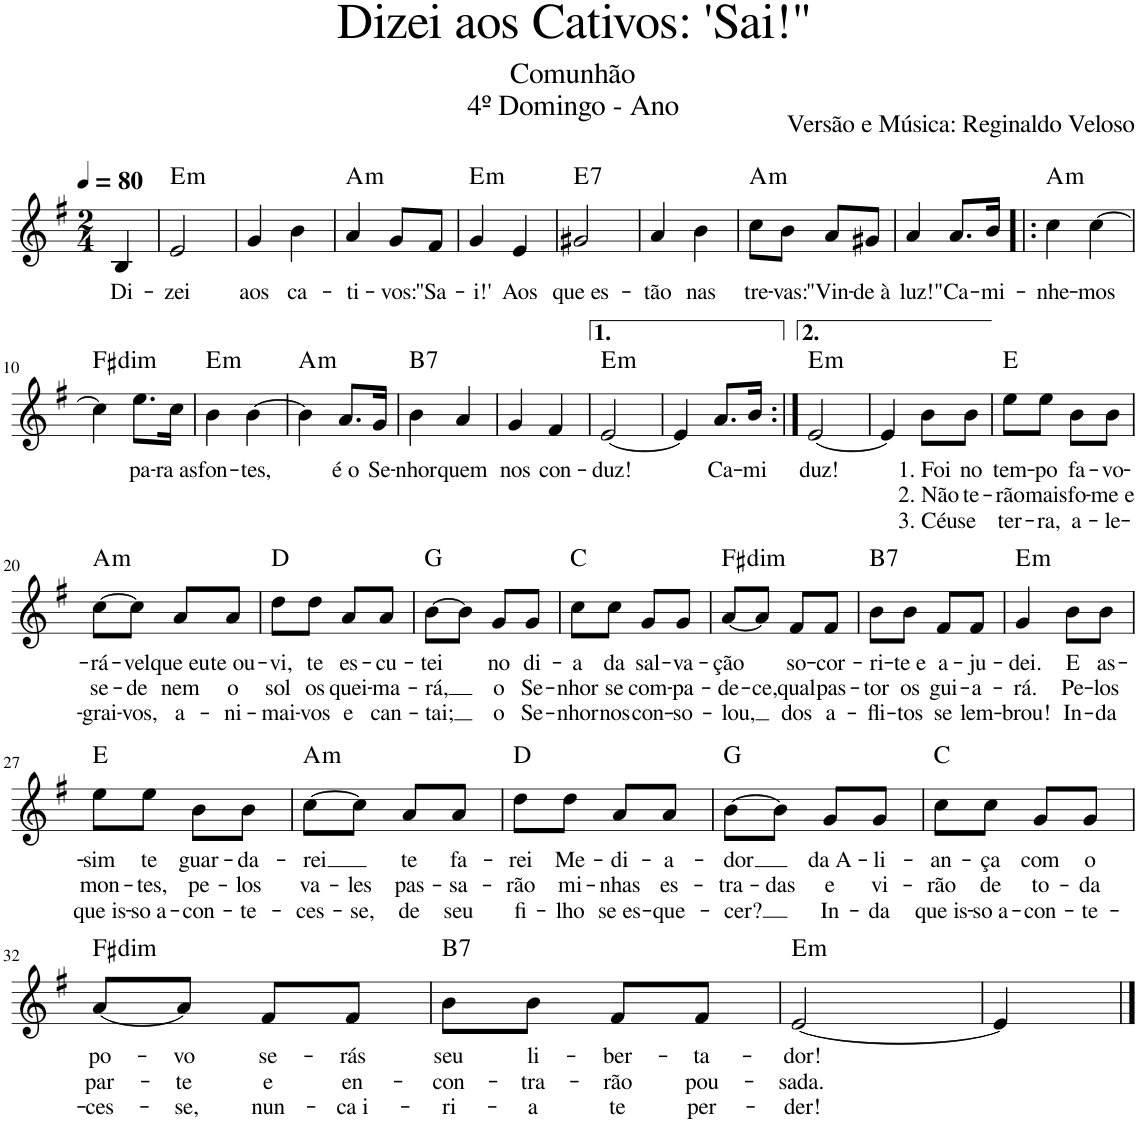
**kern	**text	**text	**text	**harte
*part1	*part1	*part1	*part1	*part1
*staff1	*staff1	*staff1	*staff1	*
*I"Voz	*	*	*	*
*I'Vo.	*	*	*	*
*clefG2	*	*	*	*
*k[f#]	*	*	*	*
*M2/4	*	*	*	*
*MM80	*	*	*	*
=	=	=	=	=
!	!LO:LY:b	!	!	!
4B/	Di-	.	.	.
=1	=1	=1	=1	=1
!	!LO:LY:b	!	!	!LO:H:kt=m
2e/	-zei	.	.	E:min
=2	=2	=2	=2	=2
!	!LO:LY:b	!	!	!
4g/	aos	.	.	.
!	!LO:LY:b	!	!	!
4b\	ca-	.	.	.
=3	=3	=3	=3	=3
!	!LO:LY:b	!	!	!LO:H:kt=m
4a/	-ti-	.	.	A:min
!	!LO:LY:b	!	!	!
8g/L	-vos:	.	.	.
!	!LO:LY:b	!	!	!
8f#/J	"Sa-	.	.	.
=4	=4	=4	=4	=4
!	!LO:LY:b	!	!	!LO:H:kt=m
4g/	-i!'	.	.	E:min
!	!LO:LY:b	!	!	!
4e/	Aos	.	.	.
=5	=5	=5	=5	=5
!	!LO:LY:b	!	!	!LO:H:kt=7
2g#X/	que es-	.	.	E:7
=6	=6	=6	=6	=6
!	!LO:LY:b	!	!	!
4a/	-tão	.	.	.
!	!LO:LY:b	!	!	!
4b\	nas	.	.	.
=7	=7	=7	=7	=7
!	!LO:LY:b	!	!	!LO:H:kt=m
8cc\L	tre-	.	.	A:min
!	!LO:LY:b	!	!	!
8b\J	-vas:	.	.	.
!	!LO:LY:b	!	!	!
8a/L	"Vin-	.	.	.
!	!LO:LY:b	!	!	!
8g#X/J	-de à	.	.	.
=8	=8	=8	=8	=8
!	!LO:LY:b	!	!	!
4a/	luz!"	.	.	.
!	!LO:LY:b	!	!	!
8.a/L	Ca-	.	.	.
!	!LO:LY:b	!	!	!
16b/Jk	-mi-	.	.	.
=9!|:	=9!|:	=9!|:	=9!|:	=9!|:
!	!LO:LY:b	!	!	!LO:H:kt=m
4cc\	-nhe-	.	.	A:min
!	!LO:LY:b	!	!	!
[4cc\	-mos	.	.	.
!!LO:LB:g=z
=10	=10	=10	=10	=10
!	!	!	!	!LO:H:kt=dim
4cc\]	.	.	.	F#:dim
!	!LO:LY:b	!	!	!
8.ee\L	pa-	.	.	.
!	!LO:LY:b	!	!	!
16cc\Jk	-ra as	.	.	.
=11	=11	=11	=11	=11
!	!LO:LY:b	!	!	!LO:H:kt=m
4b\	fon-	.	.	E:min
!	!LO:LY:b	!	!	!
[4b\	-tes,	.	.	.
=12	=12	=12	=12	=12
!	!	!	!	!LO:H:kt=m
4b\]	.	.	.	A:min
!	!LO:LY:b	!	!	!
8.a/L	é o	.	.	.
!	!LO:LY:b	!	!	!
16g/Jk	Se-	.	.	.
=13	=13	=13	=13	=13
!	!LO:LY:b	!	!	!LO:H:kt=7
4b\	-nhor	.	.	B:7
!	!LO:LY:b	!	!	!
4a/	quem	.	.	.
=14	=14	=14	=14	=14
!	!LO:LY:b	!	!	!
4g/	nos	.	.	.
!	!LO:LY:b	!	!	!
4f#/	con-	.	.	.
=15	=15	=15	=15	=15
!	!LO:LY:b	!	!	!LO:H:kt=m
[2e/	-duz!	.	.	E:min
=16	=16	=16	=16	=16
4e/]	.	.	.	.
!	!LO:LY:b	!	!	!
8.a/L	Ca-	.	.	.
!	!LO:LY:b	!	!	!
16b/Jk	-mi	.	.	.
=17:|!	=17:|!	=17:|!	=17:|!	=17:|!
!	!LO:LY:b	!	!	!LO:H:kt=m
[2e/	duz!	.	.	E:min
=18	=18	=18	=18	=18
4e/]	.	.	.	.
!	!LO:LY:b	!LO:LY:b	!LO:LY:b	!
8b\L	1. Foi	2. Não	3. Céus	.
!	!LO:LY:b	!LO:LY:b	!LO:LY:b	!
8b\J	no	te-	e	.
=19	=19	=19	=19	=19
!	!LO:LY:b	!LO:LY:b	!LO:LY:b	!
8ee\L	tem-	-rão	ter-	E:maj
!	!LO:LY:b	!LO:LY:b	!LO:LY:b	!
8ee\J	-po	mais	-ra,	.
!	!LO:LY:b	!LO:LY:b	!LO:LY:b	!
8b\L	fa-	fo-	a-	.
!	!LO:LY:b	!LO:LY:b	!LO:LY:b	!
8b\J	-vo-	-me e	-le-	.
!!LO:LB:g=z
=20	=20	=20	=20	=20
!	!LO:LY:b	!LO:LY:b	!LO:LY:b	!LO:H:kt=m
[8cc\L	-rá-	se-	-grai-	A:min
!	!LO:LY:b	!LO:LY:b	!LO:LY:b	!
8cc\J]	-vel	-de	-vos,	.
!	!LO:LY:b	!LO:LY:b	!LO:LY:b	!
8a/L	que eu	nem	a-	.
!	!LO:LY:b	!LO:LY:b	!LO:LY:b	!
8a/J	te ou-	o	-ni-	.
=21	=21	=21	=21	=21
!	!LO:LY:b	!LO:LY:b	!LO:LY:b	!
8dd\L	-vi,	sol	-mai-	D:maj
!	!LO:LY:b	!LO:LY:b	!LO:LY:b	!
8dd\J	te	os	-vos	.
!	!LO:LY:b	!LO:LY:b	!LO:LY:b	!
8a/L	es-	quei-	e	.
!	!LO:LY:b	!LO:LY:b	!LO:LY:b	!
8a/J	-cu-	-ma-	can-	.
=22	=22	=22	=22	=22
!	!LO:LY:b	!LO:LY:b	!LO:LY:b	!
[8b\L	-tei	-rá,	-tai;	G:maj
8b\J]	.	.	.	.
!	!LO:LY:b	!LO:LY:b	!LO:LY:b	!
8g/L	no	o	o	.
!	!LO:LY:b	!LO:LY:b	!LO:LY:b	!
8g/J	di-	Se-	Se-	.
=23	=23	=23	=23	=23
!	!LO:LY:b	!LO:LY:b	!LO:LY:b	!
8cc\L	-a	-nhor	-nhor	C:maj
!	!LO:LY:b	!LO:LY:b	!LO:LY:b	!
8cc\J	da	se	nos	.
!	!LO:LY:b	!LO:LY:b	!LO:LY:b	!
8g/L	sal-	com-	con-	.
!	!LO:LY:b	!LO:LY:b	!LO:LY:b	!
8g/J	-va-	-pa-	-so-	.
=24	=24	=24	=24	=24
!	!LO:LY:b	!LO:LY:b	!LO:LY:b	!LO:H:kt=dim
[8a/L	ção	-de-	-lou,	F#:dim
!	!	!LO:LY:b	!	!
8a/J]	.	-ce,	.	.
!	!LO:LY:b	!LO:LY:b	!LO:LY:b	!
8f#/L	so-	qual	dos	.
!	!LO:LY:b	!LO:LY:b	!LO:LY:b	!
8f#/J	-cor-	pas-	a-	.
=25	=25	=25	=25	=25
!	!LO:LY:b	!LO:LY:b	!LO:LY:b	!LO:H:kt=7
8b\L	-ri-	-tor	-fli-	B:7
!	!LO:LY:b	!LO:LY:b	!LO:LY:b	!
8b\J	-te e	os	-tos	.
!	!LO:LY:b	!LO:LY:b	!LO:LY:b	!
8f#/L	a-	gui-	se	.
!	!LO:LY:b	!LO:LY:b	!LO:LY:b	!
8f#/J	-ju-	-a-	lem-	.
=26	=26	=26	=26	=26
!	!LO:LY:b	!LO:LY:b	!LO:LY:b	!LO:H:kt=m
4g/	-dei.	-rá.	-brou!	E:min
!	!LO:LY:b	!LO:LY:b	!LO:LY:b	!
8b\L	E	Pe-	In-	.
!	!LO:LY:b	!LO:LY:b	!LO:LY:b	!
8b\J	as-	-los	-da	.
!!LO:LB:g=z
=27	=27	=27	=27	=27
!	!LO:LY:b	!LO:LY:b	!LO:LY:b	!
8ee\L	-sim	mon-	que is-	E:maj
!	!LO:LY:b	!LO:LY:b	!LO:LY:b	!
8ee\J	te	-tes,	-so a-	.
!	!LO:LY:b	!LO:LY:b	!LO:LY:b	!
8b\L	guar-	pe-	-con-	.
!	!LO:LY:b	!LO:LY:b	!LO:LY:b	!
8b\J	-da-	-los	-te-	.
=28	=28	=28	=28	=28
!	!LO:LY:b	!LO:LY:b	!LO:LY:b	!LO:H:kt=m
[8cc\L	-rei	va-	-ces-	A:min
!	!	!LO:LY:b	!LO:LY:b	!
8cc\J]	.	-les	-se,	.
!	!LO:LY:b	!LO:LY:b	!LO:LY:b	!
8a/L	te	pas-	de	.
!	!LO:LY:b	!LO:LY:b	!LO:LY:b	!
8a/J	fa-	-sa-	seu	.
=29	=29	=29	=29	=29
!	!LO:LY:b	!LO:LY:b	!LO:LY:b	!
8dd\L	-rei	-rão	fi-	D:maj
!	!LO:LY:b	!LO:LY:b	!LO:LY:b	!
8dd\J	Me-	mi-	-lho	.
!	!LO:LY:b	!LO:LY:b	!LO:LY:b	!
8a/L	-di-	-nhas	se es-	.
!	!LO:LY:b	!LO:LY:b	!LO:LY:b	!
8a/J	-a-	es-	-que-	.
=30	=30	=30	=30	=30
!	!LO:LY:b	!LO:LY:b	!LO:LY:b	!
[8b\L	-dor	-tra-	-cer?	G:maj
!	!	!LO:LY:b	!	!
8b\J]	.	-das	.	.
!	!LO:LY:b	!LO:LY:b	!LO:LY:b	!
8g/L	da A-	e	In-	.
!	!LO:LY:b	!LO:LY:b	!LO:LY:b	!
8g/J	-li-	vi-	-da	.
=31	=31	=31	=31	=31
!	!LO:LY:b	!LO:LY:b	!LO:LY:b	!
8cc\L	-an-	-rão	que is-	C:maj
!	!LO:LY:b	!LO:LY:b	!LO:LY:b	!
8cc\J	-ça	de	-so a-	.
!	!LO:LY:b	!LO:LY:b	!LO:LY:b	!
8g/L	com	to-	-con-	.
!	!LO:LY:b	!LO:LY:b	!LO:LY:b	!
8g/J	o	-da	-te-	.
!!LO:LB:g=z
=32	=32	=32	=32	=32
!	!LO:LY:b	!LO:LY:b	!LO:LY:b	!LO:H:kt=dim
[8a/L	po-	par-	-ces-	F#:dim
!	!LO:LY:b	!LO:LY:b	!LO:LY:b	!
8a/J]	-vo	-te	-se,	.
!	!LO:LY:b	!LO:LY:b	!LO:LY:b	!
8f#/L	se-	e	nun-	.
!	!LO:LY:b	!LO:LY:b	!LO:LY:b	!
8f#/J	-rás	en-	-ca i-	.
=33	=33	=33	=33	=33
!	!LO:LY:b	!LO:LY:b	!LO:LY:b	!LO:H:kt=7
8b\L	seu	-con-	-ri-	B:7
!	!LO:LY:b	!LO:LY:b	!LO:LY:b	!
8b\J	li-	-tra-	-a	.
!	!LO:LY:b	!LO:LY:b	!LO:LY:b	!
8f#/L	-ber-	-rão	te	.
!	!LO:LY:b	!LO:LY:b	!LO:LY:b	!
8f#/J	-ta-	pou-	per-	.
=34	=34	=34	=34	=34
!	!LO:LY:b	!LO:LY:b	!LO:LY:b	!LO:H:kt=m
[2e/	-dor!	-sada.	-der!	E:min
=35	=35	=35	=35	=35
4e/]	.	.	.	.
==	==	==	==	==
*-	*-	*-	*-	*-
